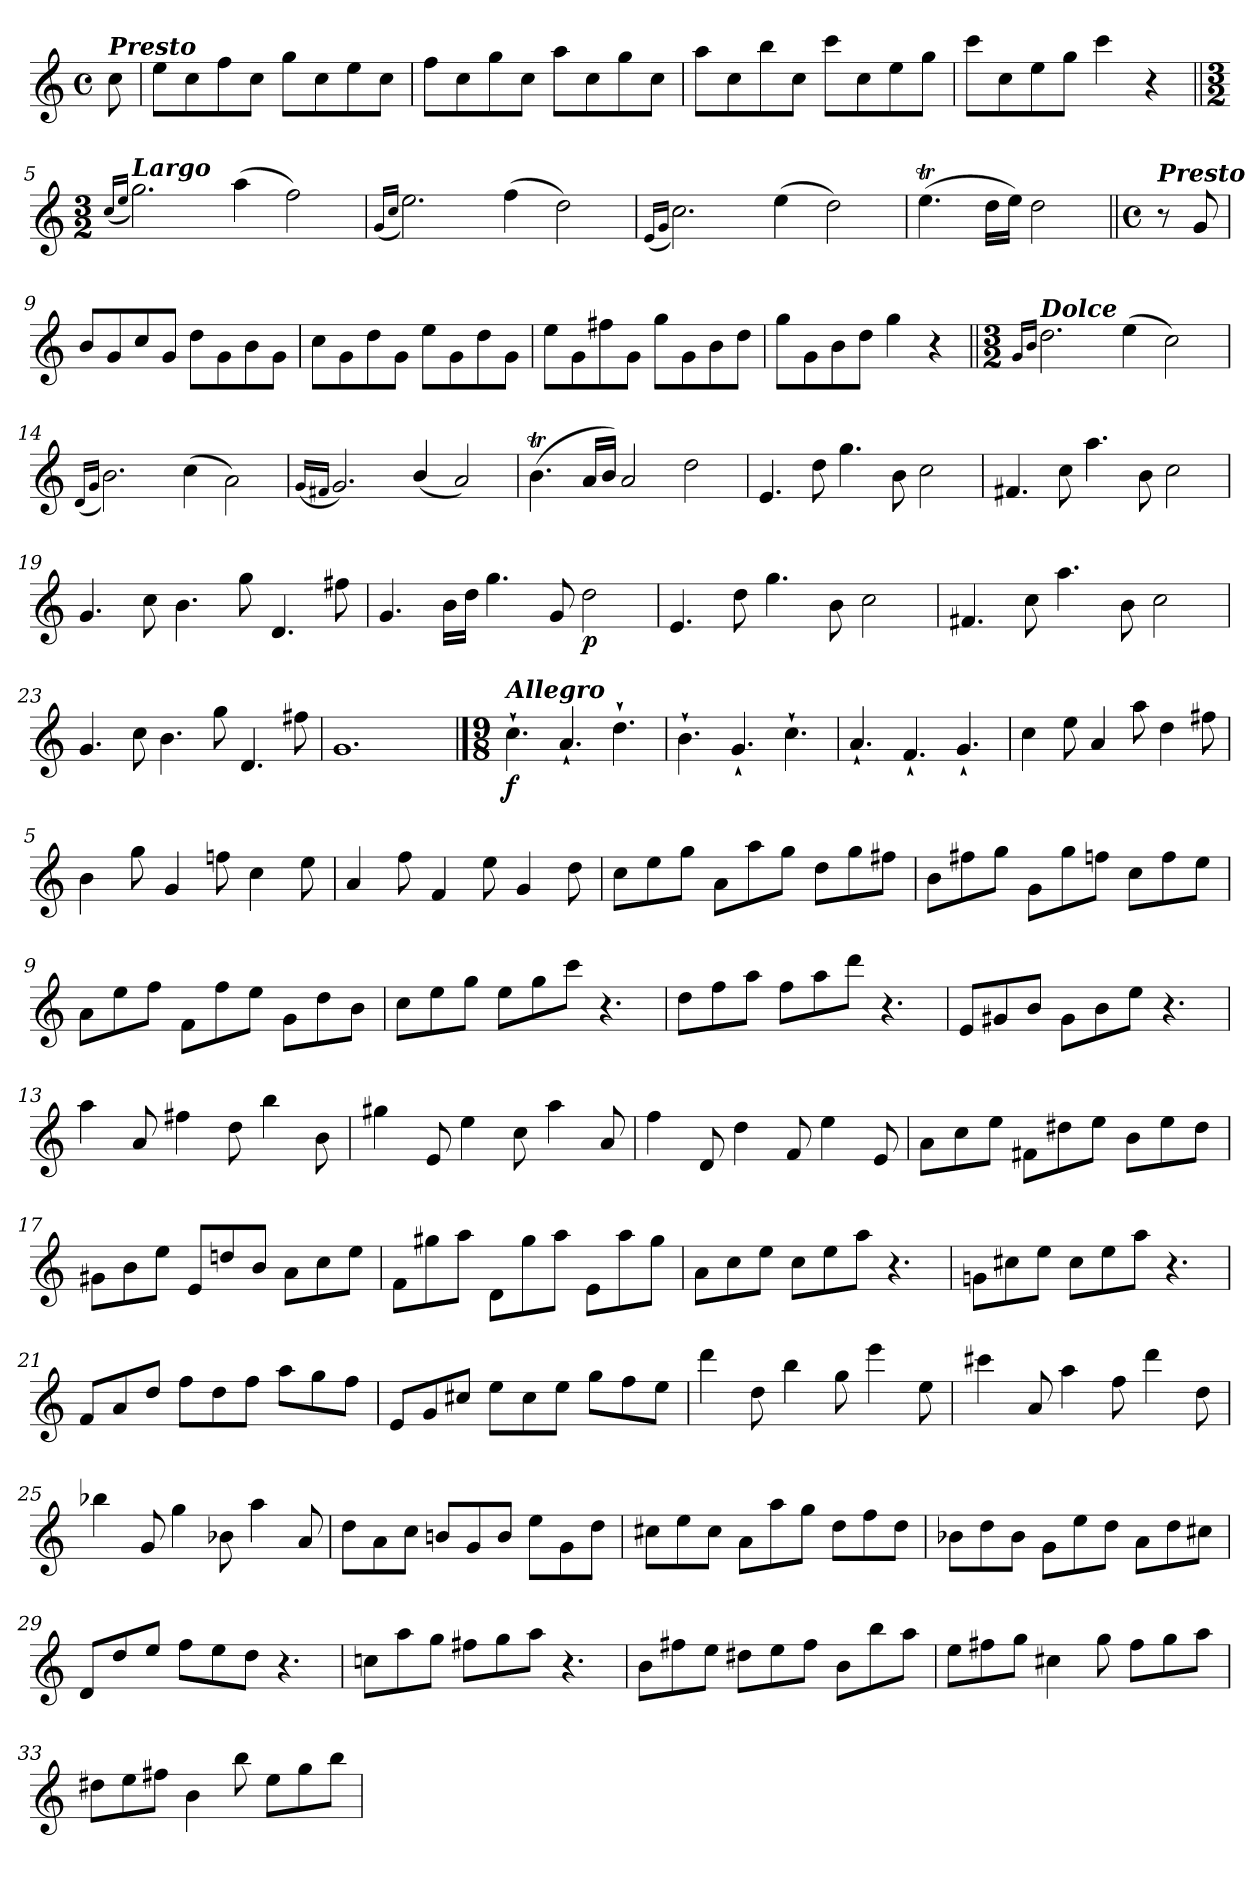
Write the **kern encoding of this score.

**kern	**dynam
*part1	*part1
*staff1	*staff1
*clefG2	*
*k[]	*
*M4/4	*
*met(c)	*
=	=
!LO:TX:a:Bi:t=Presto	!
8cc\	.
=1	=1
8ee\L	.
8cc\	.
8ff\	.
8cc\J	.
8gg\L	.
8cc\	.
8ee\	.
8cc\J	.
=2	=2
8ff\L	.
8cc\	.
8gg\	.
8cc\J	.
8aa\L	.
8cc\	.
8gg\	.
8cc\J	.
=3	=3
8aa\L	.
8cc\	.
8bb\	.
8cc\J	.
8ccc\L	.
8cc\	.
8ee\	.
8gg\J	.
=4	=4
8ccc\L	.
8cc\	.
8ee\	.
8gg\J	.
4ccc\	.
4r	.
!!LO:LB:g=z
=5||	=5||
*M3/2	*
(>16qcc/LL	.
16qee/JJ	.
!LO:TX:a:Bi:t=Largo	!
2.gg\)	.
(>4aa\	.
2ff\)	.
=6	=6
(>16qg/LL	.
16qcc/JJ	.
2.ee\)	.
(>4ff\	.
2dd\)	.
=7	=7
(>16qe/LL	.
16qg/JJ	.
2.cc\)	.
(>4ee\	.
2dd\)	.
=8	=8
(>4.eet\	.
16dd\LL	.
16ee\JJ)	.
2dd\	.
=8X1||	=8X1||
*M4/4	*
*met(c)	*
!LO:TX:a:Bi:t=Presto	!
8r	.
8g/	.
!!LO:LB:g=z
=9	=9
8b/L	.
8g/	.
8cc/	.
8g/J	.
8dd\L	.
8g\	.
8b\	.
8g\J	.
=10	=10
8cc\L	.
8g\	.
8dd\	.
8g\J	.
8ee\L	.
8g\	.
8dd\	.
8g\J	.
=11	=11
8ee\L	.
8g\	.
8ff#X\	.
8g\J	.
8gg\L	.
8g\	.
8b\	.
8dd\J	.
=12	=12
8gg\L	.
8g\	.
8b\	.
8dd\J	.
4gg\	.
4r	.
=13||	=13||
*M3/2	*
16qg/LL	.
16qb/JJ	.
!LO:TX:a:Bi:t=Dolce	!
2.dd\	.
(>4ee\	.
2cc\)	.
!!LO:LB:g=z
=14	=14
(>16qd/LL	.
16qg/JJ	.
2.b\)	.
(>4cc\	.
2a\)	.
=15	=15
(>16qg/LL	.
16qf#X/JJ	.
2.g/)	.
(>4b/	.
2a/)	.
=16	=16
(>4.bt\	.
16a/LL	.
16b/JJ)	.
2a/	.
2dd\	.
=17	=17
4.e/	.
8dd\	.
4.gg\	.
8b\	.
2cc\	.
!!LO:LB:g=z
=18	=18
4.f#X/	.
8cc\	.
4.aa\	.
8b\	.
2cc\	.
=19	=19
4.g/	.
8cc\	.
4.b\	.
8gg\	.
4.d/	.
8ff#X\	.
=20	=20
4.g/	.
16b\LL	.
16dd\JJ	.
4.gg\	.
8g/	.
!	!LO:DY:b
2dd\	p
=21	=21
4.e/	.
8dd\	.
4.gg\	.
8b\	.
2cc\	.
!!LO:LB:g=z
=22	=22
4.f#X/	.
8cc\	.
4.aa\	.
8b\	.
2cc\	.
=23	=23
4.g/	.
8cc\	.
4.b\	.
8gg\	.
4.d/	.
8ff#X\	.
=24	=24
1.g	.
!!LO:LB:g=z
==1	==1
*M9/8	*
!LO:TX:a:Bi:t=Allegro	!
!	!LO:DY:b
4.cc`>\	f
4.a`>/	.
4.dd`>\	.
=2	=2
4.b`>\	.
4.g`>/	.
4.cc`>\	.
=3	=3
4.a`>/	.
4.f`>/	.
4.g`>/	.
=4	=4
4cc\	.
8ee\	.
4a/	.
8aa\	.
4dd\	.
8ff#X\	.
=5	=5
4b\	.
8gg\	.
4g/	.
8ffn\	.
4cc\	.
8ee\	.
!!LO:LB:g=z
=6	=6
4a/	.
8ff\	.
4f/	.
8ee\	.
4g/	.
8dd\	.
=7	=7
8cc\L	.
8ee\	.
8gg\J	.
8a\L	.
8aa\	.
8gg\J	.
8dd\L	.
8gg\	.
8ff#X\J	.
=8	=8
8b\L	.
8ff#X\	.
8gg\J	.
8g\L	.
8gg\	.
8ffn\J	.
8cc\L	.
8ff\	.
8ee\J	.
=9	=9
8a\L	.
8ee\	.
8ff\J	.
8f\L	.
8ff\	.
8ee\J	.
8g\L	.
8dd\	.
8b\J	.
!!LO:LB:g=z
=10	=10
8cc\L	.
8ee\	.
8gg\J	.
8ee\L	.
8gg\	.
8ccc\J	.
4.r	.
=11	=11
8dd\L	.
8ff\	.
8aa\J	.
8ff\L	.
8aa\	.
8ddd\J	.
4.r	.
=12	=12
8e/L	.
8g#X/	.
8b/J	.
8g#\L	.
8b\	.
8ee\J	.
4.r	.
=13	=13
4aa\	.
8a/	.
4ff#X\	.
8dd\	.
4bb\	.
8b\	.
=14	=14
4gg#X\	.
8e/	.
4ee\	.
8cc\	.
4aa\	.
8a/	.
!!LO:LB:g=z
=15	=15
4ff\	.
8d/	.
4dd\	.
8f/	.
4ee\	.
8e/	.
=16	=16
8a\L	.
8cc\	.
8ee\J	.
8f#X\L	.
8dd#X\	.
8ee\J	.
8b\L	.
8ee\	.
8dd#\J	.
=17	=17
8g#X\L	.
8b\	.
8ee\J	.
8e/L	.
8ddn/	.
8b/J	.
8a\L	.
8cc\	.
8ee\J	.
=18	=18
8f\L	.
8gg#X\	.
8aa\J	.
8d\L	.
8gg#\	.
8aa\J	.
8e\L	.
8aa\	.
8gg#\J	.
!!LO:LB:g=z
=19	=19
8a\L	.
8cc\	.
8ee\J	.
8cc\L	.
8ee\	.
8aa\J	.
4.r	.
=20	=20
8gn\L	.
8cc#X\	.
8ee\J	.
8cc#\L	.
8ee\	.
8aa\J	.
4.r	.
=21	=21
8f/L	.
8a/	.
8dd/J	.
8ff\L	.
8dd\	.
8ff\J	.
8aa\L	.
8gg\	.
8ff\J	.
=22	=22
8e/L	.
8g/	.
8cc#X/J	.
8ee\L	.
8cc#\	.
8ee\J	.
8gg\L	.
8ff\	.
8ee\J	.
!!LO:LB:g=z
=23	=23
4ddd\	.
8dd\	.
4bb\	.
8gg\	.
4eee\	.
8ee\	.
=24	=24
4ccc#X\	.
8a/	.
4aa\	.
8ff\	.
4ddd\	.
8dd\	.
=25	=25
4bb-X\	.
8g/	.
4gg\	.
8b-X\	.
4aa\	.
8a/	.
=26	=26
8dd\L	.
8a\	.
8cc\J	.
8bn/L	.
8g/	.
8b/J	.
8ee\L	.
8g\	.
8dd\J	.
!!LO:LB:g=z
=27	=27
8cc#X\L	.
8ee\	.
8cc#\J	.
8a\L	.
8aa\	.
8gg\J	.
8dd\L	.
8ff\	.
8dd\J	.
=28	=28
8b-X\L	.
8dd\	.
8b-\J	.
8g\L	.
8ee\	.
8dd\J	.
8a\L	.
8dd\	.
8cc#X\J	.
=29	=29
8d/L	.
8dd/	.
8ee/J	.
8ff\L	.
8ee\	.
8dd\J	.
4.r	.
=30	=30
8ccn\L	.
8aa\	.
8gg\J	.
8ff#X\L	.
8gg\	.
8aa\J	.
4.r	.
!!LO:PB:g=z
=31	=31
8b\L	.
8ff#X\	.
8ee\J	.
8dd#X\L	.
8ee\	.
8ff#\J	.
8b\L	.
8bb\	.
8aa\J	.
=32	=32
8ee\L	.
8ff#X\	.
8gg\J	.
4cc#X\	.
8gg\	.
8ff#\L	.
8gg\	.
8aa\J	.
=33	=33
8dd#X\L	.
8ee\	.
8ff#X\J	.
4b\	.
8bb\	.
8ee\L	.
8gg\	.
8bb\J	.
=	=
*-	*-
